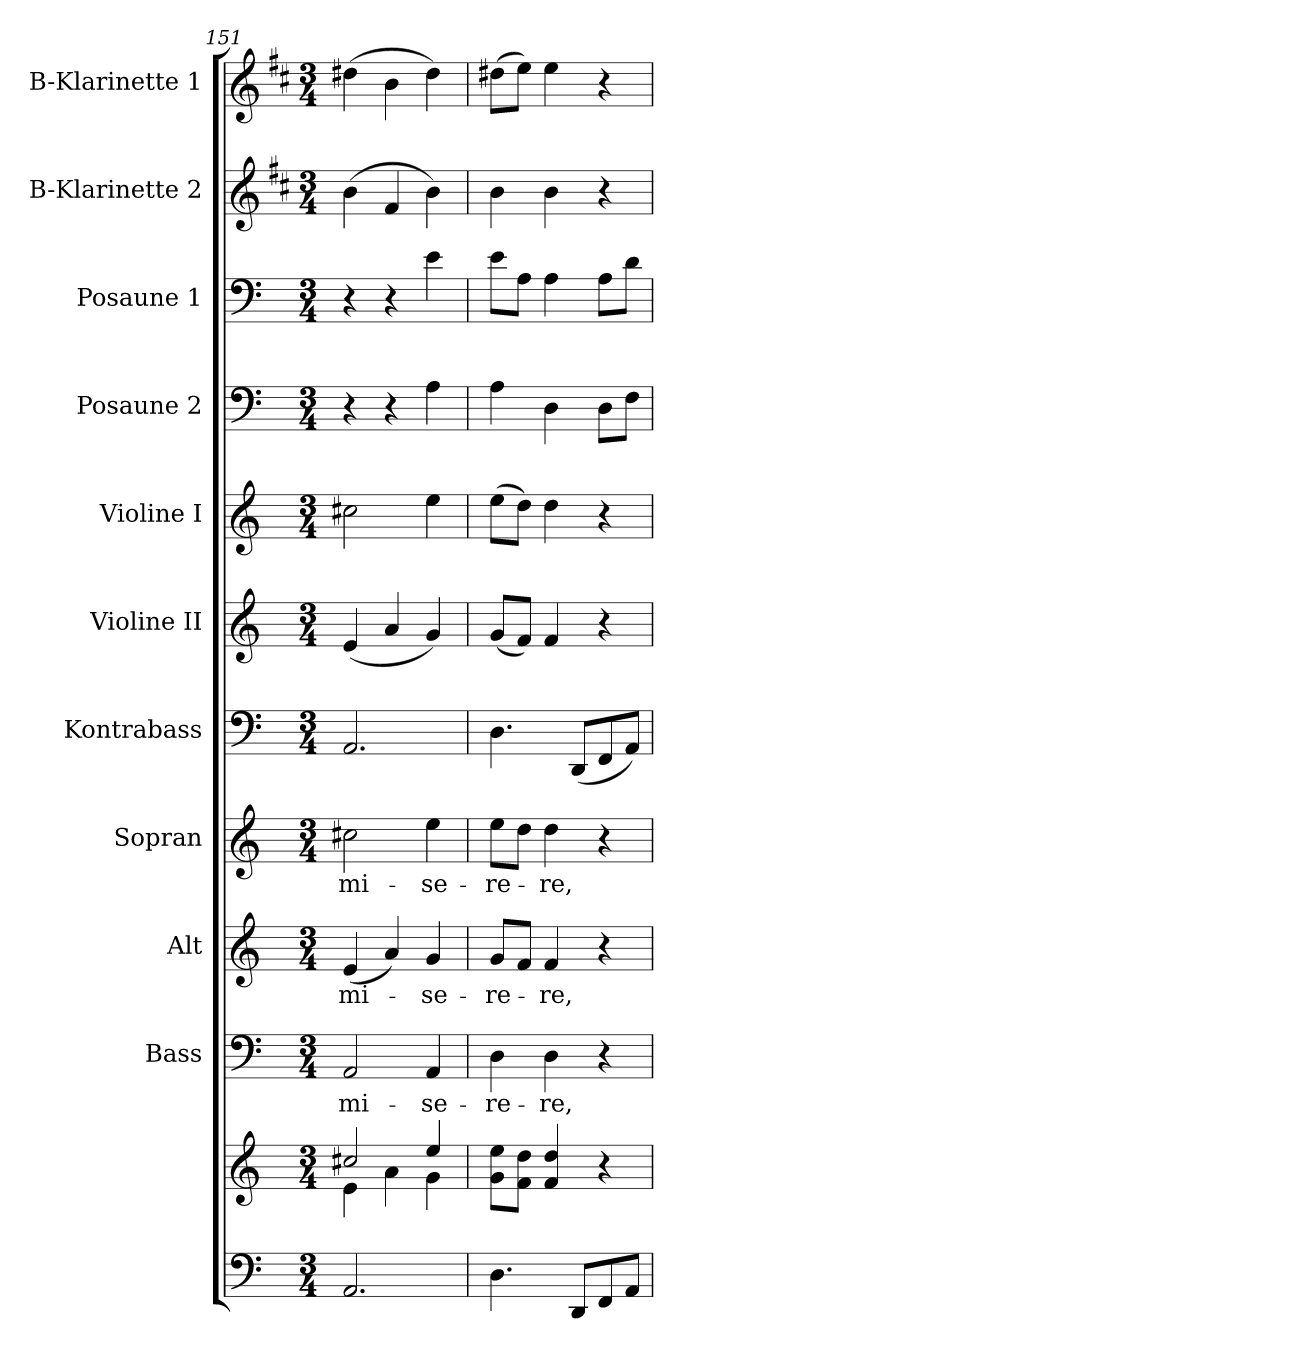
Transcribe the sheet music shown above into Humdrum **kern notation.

**kern	**kern	**kern	**text	**kern	**text	**kern	**text	**kern	**kern	**kern	**kern	**kern	**kern	**kern
*part11	*part11	*part10	*part10	*part9	*part9	*part8	*part8	*part7	*part6	*part5	*part4	*part3	*part2	*part1
*staff12	*staff11	*staff10	*staff10	*staff9	*staff9	*staff8	*staff8	*staff7	*staff6	*staff5	*staff4	*staff3	*staff2	*staff1
*	*	*I"Bass	*	*I"Alt	*	*I"Sopran	*	*I"Kontrabass	*I"Violine II	*I"Violine I	*I"Posaune 2	*I"Posaune 1	*I"B-Klarinette 2	*I"B-Klarinette 1
*	*	*I'B.	*	*I'A.	*	*I'S.	*	*I'Kb.	*I'Vl. II	*I'Vl. I	*I'Pos. 2	*I'Pos. 1	*I'B Kl. 2	*I'B Kl. 1
*clefF4	*clefG2	*clefF4	*	*clefG2	*	*clefG2	*	*clefF4	*clefG2	*clefG2	*clefF4	*clefF4	*clefG2	*clefG2
*	*	*	*	*	*	*	*	*ITrd7c12	*	*	*	*	*ITrd1c2	*ITrd1c2
*k[]	*k[]	*k[]	*	*k[]	*	*k[]	*	*k[]	*k[]	*k[]	*k[]	*k[]	*k[]	*k[]
*C:	*C:	*C:	*	*C:	*	*C:	*	*C:	*C:	*C:	*C:	*C:	*C:	*C:
*M3/4	*M3/4	*M3/4	*	*M3/4	*	*M3/4	*	*M3/4	*M3/4	*M3/4	*M3/4	*M3/4	*M3/4	*M3/4
=151	=151	=151	=151	=151	=151	=151	=151	=151	=151	=151	=151	=151	=151	=151
*	*^	*	*	*	*	*	*	*	*	*	*	*	*	*
!	!	!	!	!LO:LY:b	!	!LO:LY:b	!	!LO:LY:b	!	!	!	!	!	!	!
2.AA/	2cc#X/	4e\	2AA/	mi-	(<4e/	mi-	2cc#X\	mi-	2.AAA/	(<4e/	2cc#X\	4r	4r	(>4a\	(>4cc#X\
.	.	4a\	.	.	4a/)	.	.	.	.	4a/	.	4r	4r	4e/	4a\
!	!	!	!	!LO:LY:b	!	!LO:LY:b	!	!LO:LY:b	!	!	!	!	!	!	!
.	4ee/	4g\	4AA/	-se-	4g/	-se-	4ee\	-se-	.	4g/)	4ee\	4A\	4e\	4a\)	4cc#\)
=152	=152	=152	=152	=152	=152	=152	=152	=152	=152	=152	=152	=152	=152	=152	=152
!	!	!	!	!LO:LY:b	!	!LO:LY:b	!	!LO:LY:b	!	!	!	!	!	!	!
*	*v	*v	*	*	*	*	*	*	*	*	*	*	*	*	*
4.D\	8g\ 8ee\L	4D\	-re-	8g/L	-re-	8ee\L	-re-	4.DD\	(<8g/L	(>8ee\L	4A\	8e\L	4a\	(>8cc#X\L
.	8f\ 8dd\J	.	.	8f/J	.	8dd\J	.	.	8f/J)	8dd\J)	.	8A\J	.	8dd\J)
!	!	!	!LO:LY:b	!	!LO:LY:b	!	!LO:LY:b	!	!	!	!	!	!	!
.	4f/ 4dd/	4D\	-re,	4f/	-re,	4dd\	-re,	.	4f/	4dd\	4D\	4A\	4a\	4dd\
8DD/L	.	.	.	.	.	.	.	(<8DDD/L	.	.	.	.	.	.
8FF/	4r	4r	.	4r	.	4r	.	8FFF/	4r	4r	8D\L	8A\L	4r	4r
8AA/J	.	.	.	.	.	.	.	8AAA/J)	.	.	8F\J	8d\J	.	.
=	=	=	=	=	=	=	=	=	=	=	=	=	=	=
*-	*-	*-	*-	*-	*-	*-	*-	*-	*-	*-	*-	*-	*-	*-
